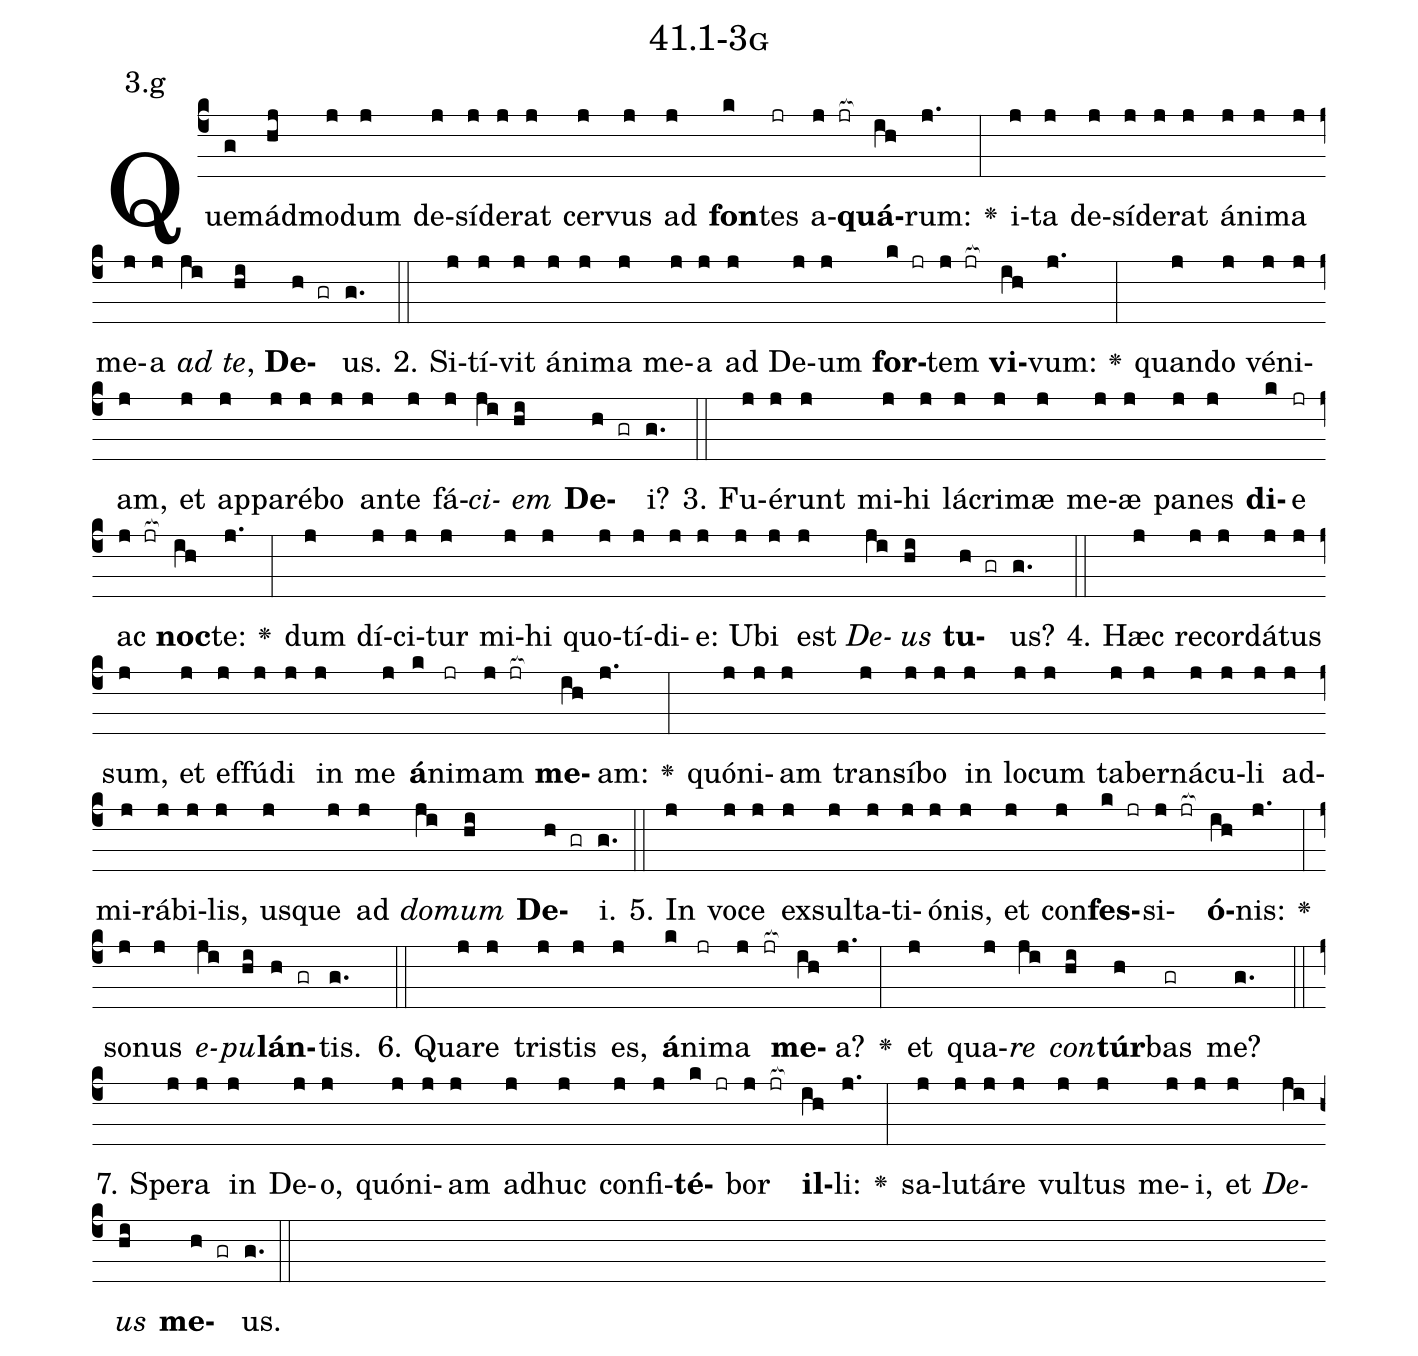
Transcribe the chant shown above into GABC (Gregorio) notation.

name: 41.1-3g;
annotation: 3.g;
%%
(c4)Quem(g)ád(hj)mo(j)dum(j) de(j)sí(j)de(j)rat(j) cer(j)vus(j) ad(j) <b>fon</b>(k)tes(jr) a(j jr[ocb:1{])<b>quá</b>(ih[ocb:0}])rum:(j.) <v>\greheightstar</v>(:) i(j)ta(j) de(j)sí(j)de(j)rat(j) á(j)ni(j)ma(j) me(j)a(j) <i>ad</i>(ji) <i>te</i>,(hi) <b>De</b>(h gr)us.(g.) (::)
2. Si(j)tí(j)vit(j) á(j)ni(j)ma(j) me(j)a(j) ad(j) De(j)um(j) <b>for</b>(k jr)tem(j jr[ocb:1{]) <b>vi</b>(ih[ocb:0}])vum:(j.) <v>\greheightstar</v>(:) quan(j)do(j) vé(j)ni(j)am,(j) et(j) ap(j)pa(j)ré(j)bo(j) an(j)te(j) fá(j)<i>ci</i>(ji)<i>em</i>(hi) <b>De</b>(h gr)i?(g.) (::)
3. Fu(j)é(j)runt(j) mi(j)hi(j) lá(j)cri(j)mæ(j) me(j)æ(j) pa(j)nes(j) <b>di</b>(k)e(jr) ac(j jr[ocb:1{]) <b>noc</b>(ih[ocb:0}])te:(j.) <v>\greheightstar</v>(:) dum(j) dí(j)ci(j)tur(j) mi(j)hi(j) quo(j)tí(j)di(j)e:(j) U(j)bi(j) est(j) <i>De</i>(ji)<i>us</i>(hi) <b>tu</b>(h gr)us?(g.) (::)
4. Hæc(j) re(j)cor(j)dá(j)tus(j) sum,(j) et(j) ef(j)fú(j)di(j) in(j) me(j) <b>á</b>(k)ni(jr)mam(j jr[ocb:1{]) <b>me</b>(ih[ocb:0}])am:(j.) <v>\greheightstar</v>(:) quón(j)i(j)am(j) trans(j)í(j)bo(j) in(j) lo(j)cum(j) ta(j)ber(j)ná(j)cu(j)li(j) ad(j)mi(j)rá(j)bi(j)lis,(j) us(j)que(j) ad(j) <i>do</i>(ji)<i>mum</i>(hi) <b>De</b>(h gr)i.(g.) (::)
5. In(j) vo(j)ce(j) ex(j)sul(j)ta(j)ti(j)ó(j)nis,(j) et(j) con(j)<b>fes</b>(k jr)si(j jr[ocb:1{])<b>ó</b>(ih[ocb:0}])nis:(j.) <v>\greheightstar</v>(:) so(j)nus(j) <i>e</i>(ji)<i>pu</i>(hi)<b>lán</b>(h gr)tis.(g.) (::)
6. Qua(j)re(j) tris(j)tis(j) es,(j) <b>á</b>(k)ni(jr)ma(j jr[ocb:1{]) <b>me</b>(ih[ocb:0}])a?(j.) <v>\greheightstar</v>(:) et(j) qua(j)<i>re</i>(ji) <i>con</i>(hi)<b>túr</b>(h)bas(gr) me?(g.) (::)
7. Spe(j)ra(j) in(j) De(j)o,(j) quón(j)i(j)am(j) ad(j)huc(j) con(j)fi(j)<b>té</b>(k jr)bor(j jr[ocb:1{]) <b>il</b>(ih[ocb:0}])li:(j.) <v>\greheightstar</v>(:) sa(j)lu(j)tá(j)re(j) vul(j)tus(j) me(j)i,(j) et(j) <i>De</i>(ji)<i>us</i>(hi) <b>me</b>(h gr)us.(g.) (::)
